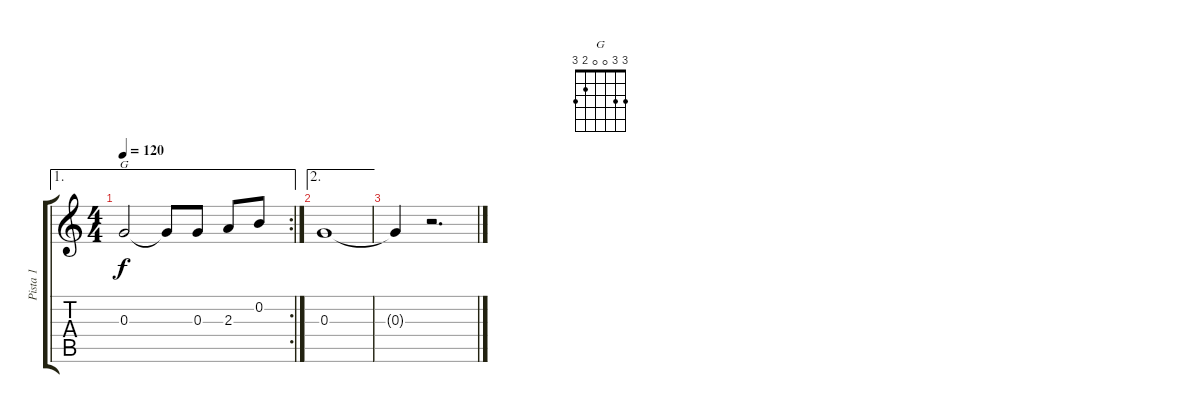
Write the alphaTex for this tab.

\track ("Pista 1" "Pista 1") {instrument acousticguitarsteel}
\staff {score tabs}
\tuning (E4 B3 G3 D3 A2 E2) {hide}
\chord ("G" 3 3 0 0 2 3)
\ae 1
\rc 2
\ts (4 4)
\tempo 120
\clef g2
\ks c
0.3.2{ch "G" dy f} 0.3{t}.8 0.3.8 2.3.8 0.2.8 |
\ae 2
0.3.1 |
0.3{t}.4 r.2{d}
